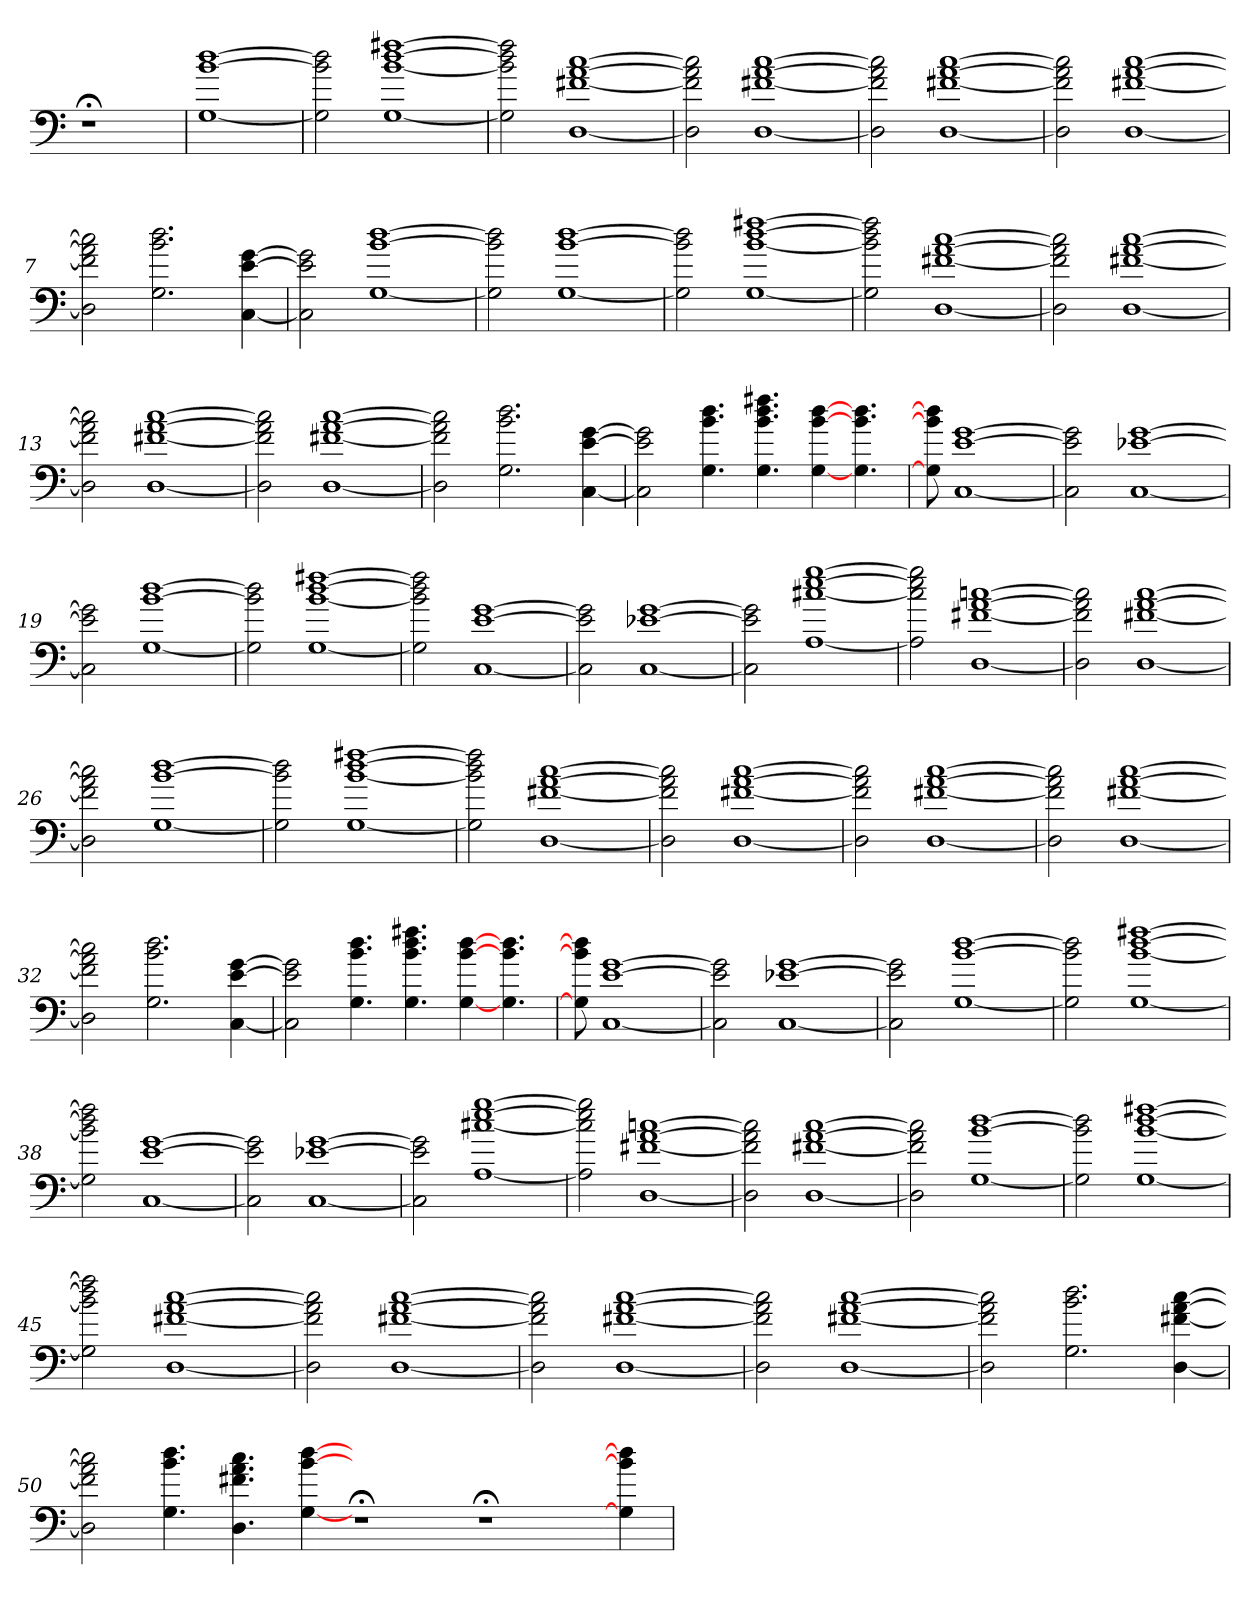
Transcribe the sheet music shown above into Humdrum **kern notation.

**kern
*part1
*staff1
=
1r;<
=1
[1G [1b [1dd
=2
2G] 2b] 2dd]
[1G [1b [1dd [1ff#X
=3
2G] 2b] 2dd] 2ff#]
[1D [1f#X [1a [1cc
=4
2D] 2f#] 2a] 2cc]
[1D [1f#X [1a [1cc
=5
2D] 2f#] 2a] 2cc]
[1D [1f#X [1a [1cc
=6
2D] 2f#] 2a] 2cc]
[1D [1f#X [1a [1cc
=7
2D] 2f#] 2a] 2cc]
2.G 2.b 2.dd
[4C [4e [4g
=8
2C] 2e] 2g]
[1G [1b [1dd
=9
2G] 2b] 2dd]
[1G [1b [1dd
=10
2G] 2b] 2dd]
[1G [1b [1dd [1ff#X
=11
2G] 2b] 2dd] 2ff#]
[1D [1f#X [1a [1cc
=12
2D] 2f#] 2a] 2cc]
[1D [1f#X [1a [1cc
=13
2D] 2f#] 2a] 2cc]
[1D [1f#X [1a [1cc
=14
2D] 2f#] 2a] 2cc]
[1D [1f#X [1a [1cc
=15
2D] 2f#] 2a] 2cc]
2.G 2.b 2.dd
[4C [4e [4g
=16
2C] 2e] 2g]
4.G 4.b 4.dd
4.G 4.b 4.dd 4.ff#X
[4G [4b [4dd
4.G 4.b 4.dd
=17
8G] 8b] 8dd]
[1C [1e [1g
=18
2C] 2e] 2g]
[1C [1e-X [1g
=19
2C] 2e-] 2g]
[1G [1b [1dd
=20
2G] 2b] 2dd]
[1G [1b [1dd [1ff#X
=21
2G] 2b] 2dd] 2ff#]
[1C [1e [1g
=22
2C] 2e] 2g]
[1C [1e-X [1g
=23
2C] 2e-] 2g]
[1A [1cc#X [1ee [1gg
=24
2A] 2cc#] 2ee] 2gg]
[1D [1f#X [1a [1cc
=25
2D] 2f#] 2a] 2cc]
[1D [1f#X [1a [1cc
=26
2D] 2f#] 2a] 2cc]
[1G [1b [1dd
=27
2G] 2b] 2dd]
[1G [1b [1dd [1ff#X
=28
2G] 2b] 2dd] 2ff#]
[1D [1f#X [1a [1cc
=29
2D] 2f#] 2a] 2cc]
[1D [1f#X [1a [1cc
=30
2D] 2f#] 2a] 2cc]
[1D [1f#X [1a [1cc
=31
2D] 2f#] 2a] 2cc]
[1D [1f#X [1a [1cc
=32
2D] 2f#] 2a] 2cc]
2.G 2.b 2.dd
[4C [4e [4g
=33
2C] 2e] 2g]
4.G 4.b 4.dd
4.G 4.b 4.dd 4.ff#X
[4G [4b [4dd
4.G 4.b 4.dd
=34
8G] 8b] 8dd]
[1C [1e [1g
=35
2C] 2e] 2g]
[1C [1e-X [1g
=36
2C] 2e-] 2g]
[1G [1b [1dd
=37
2G] 2b] 2dd]
[1G [1b [1dd [1ff#X
=38
2G] 2b] 2dd] 2ff#]
[1C [1e [1g
=39
2C] 2e] 2g]
[1C [1e-X [1g
=40
2C] 2e-] 2g]
[1A [1cc#X [1ee [1gg
=41
2A] 2cc#] 2ee] 2gg]
[1D [1f#X [1a [1cc
=42
2D] 2f#] 2a] 2cc]
[1D [1f#X [1a [1cc
=43
2D] 2f#] 2a] 2cc]
[1G [1b [1dd
=44
2G] 2b] 2dd]
[1G [1b [1dd [1ff#X
=45
2G] 2b] 2dd] 2ff#]
[1D [1f#X [1a [1cc
=46
2D] 2f#] 2a] 2cc]
[1D [1f#X [1a [1cc
=47
2D] 2f#] 2a] 2cc]
[1D [1f#X [1a [1cc
=48
2D] 2f#] 2a] 2cc]
[1D [1f#X [1a [1cc
=49
2D] 2f#] 2a] 2cc]
2.G 2.b 2.dd
[4D [4f#X [4a [4cc
=50
2D] 2f#] 2a] 2cc]
4.G 4.b 4.dd
4.D 4.f#X 4.a 4.cc
[4G [4b [4dd
1r;<
1r;<
=51-
4G] 4b] 4dd]
=
*-
